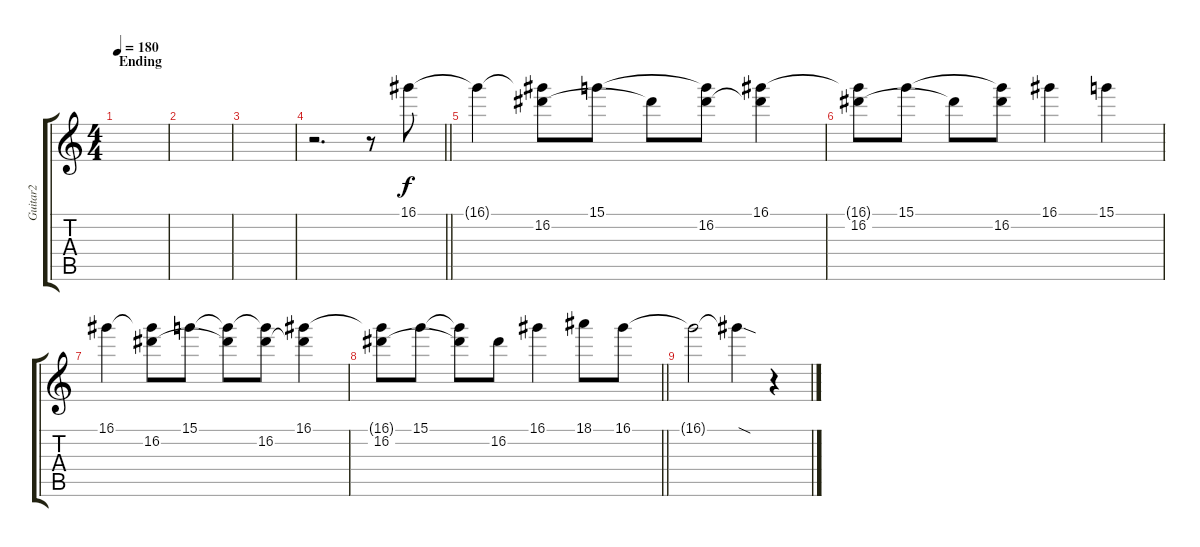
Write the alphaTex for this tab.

\track ("Guitar2" "Guitar2") {instrument overdrivenguitar}
\staff {score tabs}
\tuning (E4 B3 G3 D3 A2 E2) {hide}
\ts (4 4)
\section ("" "Ending")
\tempo 180
\clef g2
\ks c
|
|
|
\barLineRight lightlight
r.2{d} r.8 16.1.8 |
16.1{t}.4 (16.1{t} 16.2).8 15.1.8 16.2{t}.8 (15.1{t} 16.2).8 (16.1 16.2{t}).4 |
(16.1{t} 16.2).8 15.1.8 16.2{t}.8 (15.1{t} 16.2).8 16.1.4 15.1.4 |
16.1.4 (16.1{t} 16.2).8 15.1.8 (15.1{t} 16.2{t}).8 (15.1{t} 16.2).8 (16.1 16.2{t}).4 |
\barLineRight lightlight
(16.1{t} 16.2).8 15.1.8 (15.1{t} 16.2{t}).8 16.2.8 16.1.4 18.1.8 16.1.8 |
16.1{t}.2 16.1{sod t}.4 r.4
